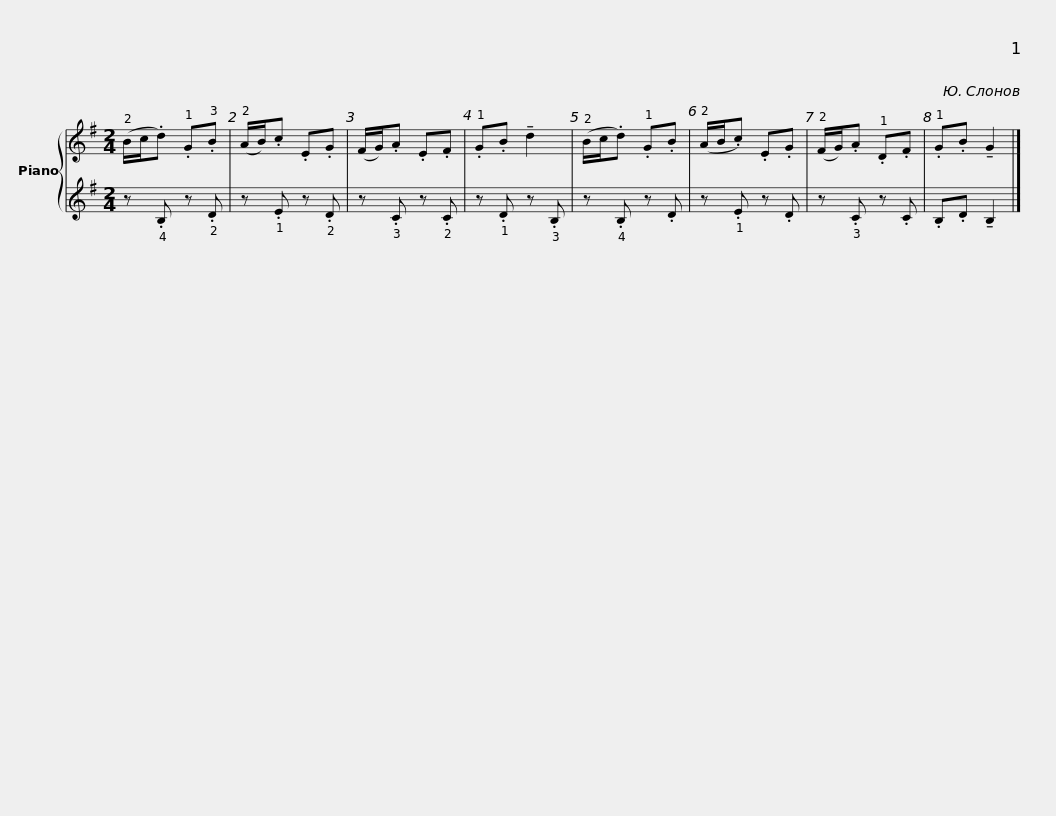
X:1
%%score { 1 | 2 }
L:1/8
M:2/4
I:linebreak $
K:G
V:1 treble
V:2 treble
V:1
 (B/c/.d) .G.B | (A/B/).c .E.G | (F/G/).A .E.F | .G.B !tenuto!d2 |$ (B/c/.d) .G.B | %5
 (A/B/.c) .E.G | (F/G/).A .D.F | .G.B !tenuto!G2 |] %8
V:2
 z .B, z .D | z .E z .D | z .C z .C | z .D z .B, |$ z .B, z .D | %5
 z .E z .D | z .C z .C | .B,.D !tenuto!B,2 |] %8
